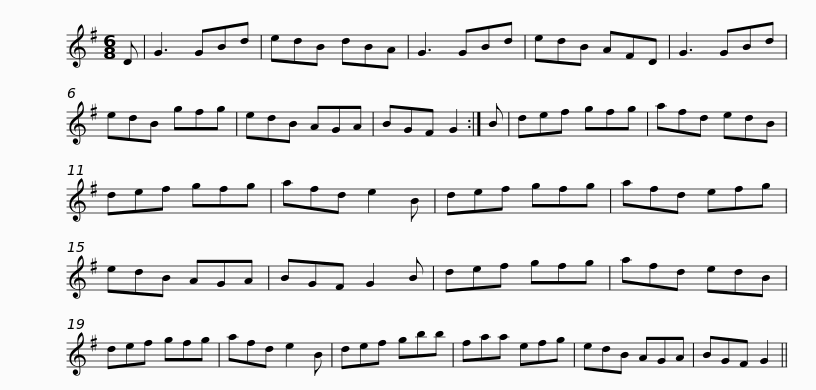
X:1
L:1/8
M:6/8
I:linebreak $
K:G
V:1 treble
V:1
 D | G3 GBd | edB dBA | G3 GBd | edB AFD | %5
 G3 GBd | edB gfg | edB AGA | BGF G2 :|$ B | %10
 def gfg | afd edB | def gfg | afd e2 B | def gfg | %15
 afd efg | edB AGA |$ BGF G2 B | def gfg | afd edB | %20
 def gfg | afd e2 B | def gbb | faa efg |$ edB AGA | %25
 BGF G2 || %26
